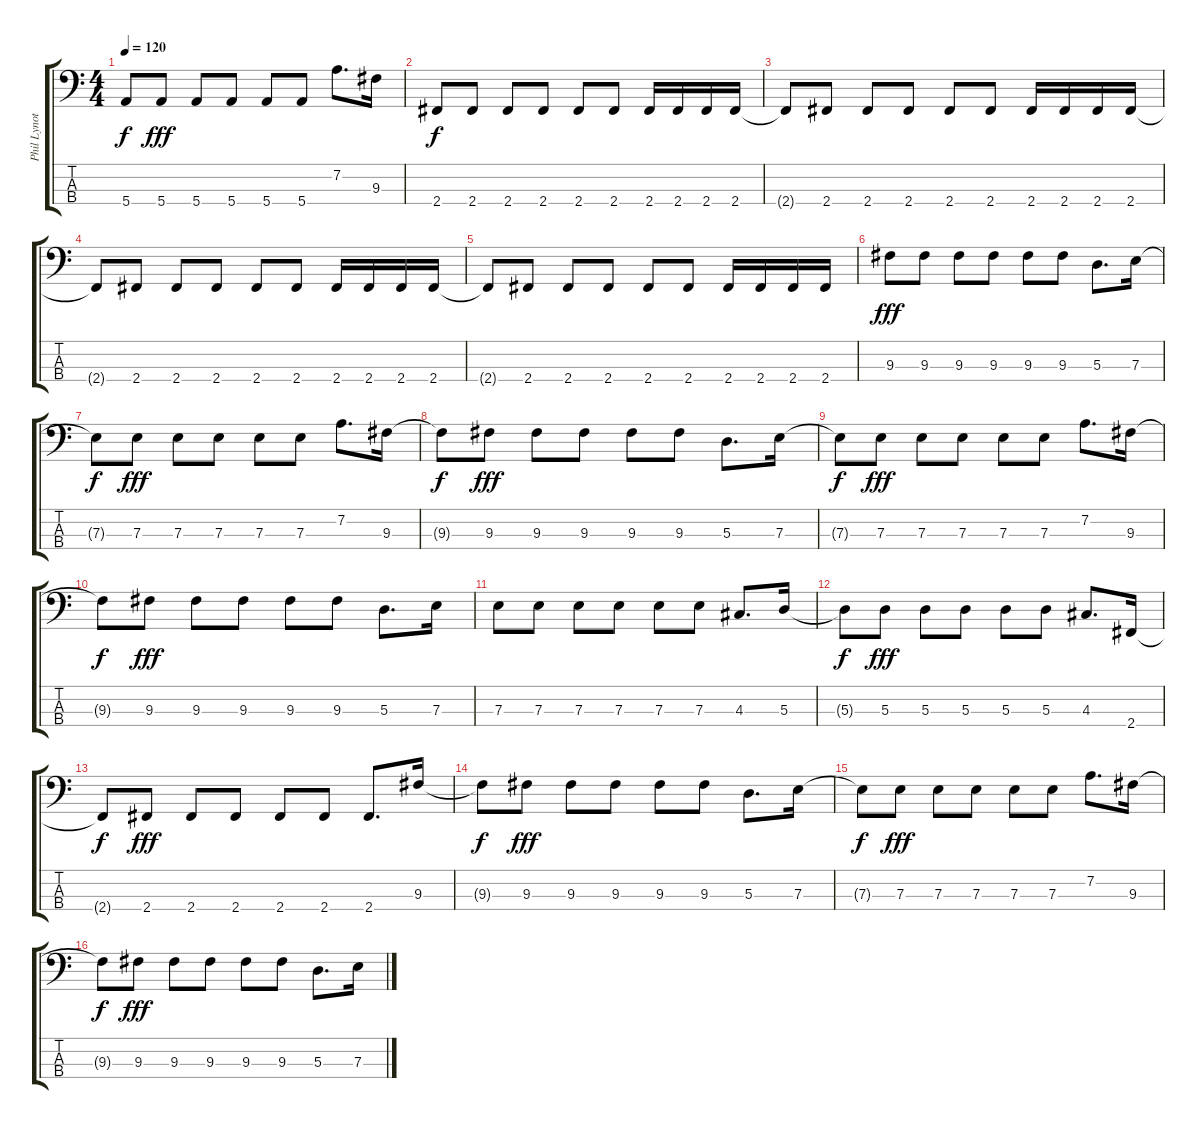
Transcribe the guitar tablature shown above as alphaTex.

\track ("Phil Lynott" "Phil Lynot") {instrument slapbass2}
\staff {score tabs}
\tuning (G2 D2 A1 E1) {hide}
\ts (4 4)
\tempo 120
\clef f4
\ks c
5.4{t}.8{dy f} 5.4.8{dy fff} 5.4.8 5.4.8 5.4.8 5.4.8 7.2.8{d} 9.3.16 |
2.4.8{dy f} 2.4.8 2.4.8 2.4.8 2.4.8 2.4.8 2.4.16 2.4.16 2.4.16 2.4.16 |
2.4{t}.8 2.4.8 2.4.8 2.4.8 2.4.8 2.4.8 2.4.16 2.4.16 2.4.16 2.4.16 |
2.4{t}.8 2.4.8 2.4.8 2.4.8 2.4.8 2.4.8 2.4.16 2.4.16 2.4.16 2.4.16 |
2.4{t}.8 2.4.8 2.4.8 2.4.8 2.4.8 2.4.8 2.4.16 2.4.16 2.4.16 2.4.16 |
9.3.8{dy fff} 9.3.8 9.3.8 9.3.8 9.3.8 9.3.8 5.3.8{d} 7.3.16 |
7.3{t}.8{dy f} 7.3.8{dy fff} 7.3.8 7.3.8 7.3.8 7.3.8 7.2.8{d} 9.3.16 |
9.3{t}.8{dy f} 9.3.8{dy fff} 9.3.8 9.3.8 9.3.8 9.3.8 5.3.8{d} 7.3.16 |
7.3{t}.8{dy f} 7.3.8{dy fff} 7.3.8 7.3.8 7.3.8 7.3.8 7.2.8{d} 9.3.16 |
9.3{t}.8{dy f} 9.3.8{dy fff} 9.3.8 9.3.8 9.3.8 9.3.8 5.3.8{d} 7.3.16 |
7.3.8 7.3.8 7.3.8 7.3.8 7.3.8 7.3.8 4.3.8{d} 5.3.16 |
5.3{t}.8{dy f} 5.3.8{dy fff} 5.3.8 5.3.8 5.3.8 5.3.8 4.3.8{d} 2.4.16 |
2.4{t}.8{dy f} 2.4.8{dy fff} 2.4.8 2.4.8 2.4.8 2.4.8 2.4.8{d} 9.3.16 |
9.3{t}.8{dy f} 9.3.8{dy fff} 9.3.8 9.3.8 9.3.8 9.3.8 5.3.8{d} 7.3.16 |
7.3{t}.8{dy f} 7.3.8{dy fff} 7.3.8 7.3.8 7.3.8 7.3.8 7.2.8{d} 9.3.16 |
9.3{t}.8{dy f} 9.3.8{dy fff} 9.3.8 9.3.8 9.3.8 9.3.8 5.3.8{d} 7.3.16
